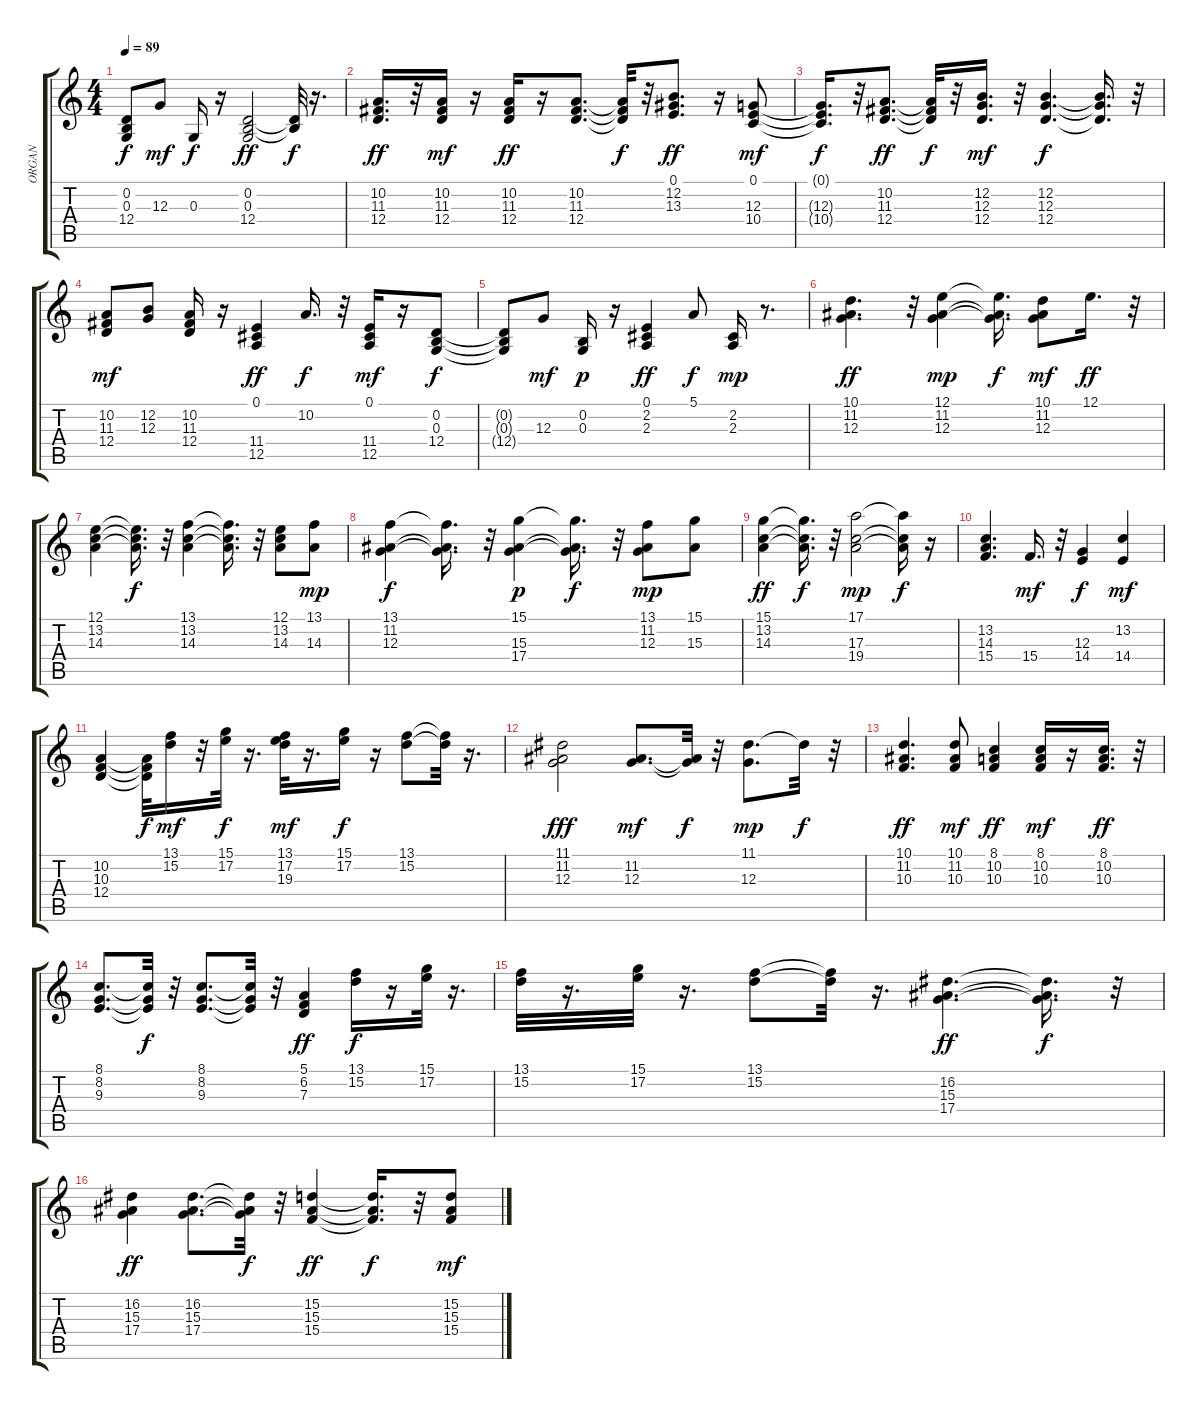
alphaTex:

\track ("ORGAN" "ORGAN") {instrument drawbarorgan}
\staff {score tabs}
\tuning (E4 B3 G3 D3 A2 E2) {hide}
\ts (4 4)
\tempo 89
\clef g2
\ks c
(0.2{t} 0.3{t} 12.4{t}).8{dy f} 12.3.8{dy mf} 0.3.16{dy f} r.16 (0.2 0.3 12.4).2{dy ff} (0.2{t} 12.4{t}).32{dy f} r.16{d} |
(10.2 11.3 12.4).16{d dy ff} r.32 (10.2 11.3 12.4).16{dy mf} r.16 (10.2 11.3 12.4).16{dy ff} r.16 (10.2 11.3 12.4).8{d} (10.2{t} 11.3{t} 12.4{t}).32{dy f} r.32 (0.1 12.2 13.3).8{d dy ff} r.16 (0.1 12.3 10.4).8{dy mf} |
(0.1{t} 12.3{t} 10.4{t}).16{d dy f} r.32 (10.2 11.3 12.4).8{d dy ff} (10.2{t} 11.3{t} 12.4{t}).32{dy f} r.32 (12.2 12.3 12.4).16{d dy mf} r.32 (12.2 12.3 12.4).4{d dy f} (12.2{t} 12.3{t} 12.4{t}).16{d} r.32 |
(10.2 11.3 12.4).8{dy mf} (12.2 12.3).8 (10.2 11.3 12.4).16 r.16 (0.1 11.4 12.5).4{dy ff} 10.2.16{d dy f} r.32 (0.1 11.4 12.5).16{dy mf} r.16 (0.2 0.3 12.4).8{dy f} |
(0.2{t} 0.3{t} 12.4{t}).8 12.3.8{dy mf} (0.2 0.3).16{dy p} r.16 (0.1 2.2 2.3).4{dy ff} 5.1.8{dy f} (2.2 2.3).16{dy mp} r.8{d} |
(10.1 11.2 12.3).4{d dy ff} r.32 (12.1 11.2 12.3).4{dy mp} (12.1{t} 11.2{t} 12.3{t}).16{d dy f} (10.1 11.2 12.3).8{dy mf} 12.1.16{d dy ff} r.32 |
(12.1 13.2 14.3).4 (12.1{t} 13.2{t} 14.3{t}).16{d dy f} r.32 (13.1 13.2 14.3).4 (13.1{t} 13.2{t} 14.3{t}).16{d} r.32 (12.1 13.2 14.3).8 (13.1 14.3).8{dy mp} |
(13.1 11.2 12.3).4{dy f} (13.1{t} 11.2{t} 12.3{t}).16{d} r.32 (15.1 15.3 17.4).4{dy p} (15.1{t} 15.3{t} 17.4{t}).16{d dy f} r.32 (13.1 11.2 12.3).8{dy mp} (15.1 15.3).8 |
(15.1 13.2 14.3).4{dy ff} (15.1{t} 13.2{t} 14.3{t}).16{d dy f} r.32 (17.1 17.3 19.4).2{dy mp} (17.1{t} 17.3{t} 19.4{t}).16{dy f} r.16 |
(13.2 14.3 15.4).4{d} 15.4.16{d dy mf} r.32 (12.3 14.4).4{dy f} (13.2 14.4).4{dy mf} |
(10.2 10.3 12.4).4 (10.2{t} 10.3{t} 12.4{t}).32{dy f} (13.1 15.2).16{dy mf} r.32 (15.1 17.2).32{dy f} r.16{d} (13.1 17.2 19.3).32{dy mf} r.16{d} (15.1 17.2).16{dy f} r.16 (13.1 15.2).8 (13.1{t} 15.2{t}).32 r.16{d} |
(11.1 11.2 12.3).2{dy fff} (11.2 12.3).8{d dy mf} (11.2{t} 12.3{t}).32{dy f} r.32 (11.1 12.3).8{d dy mp} 11.1{t}.32{dy f} r.32 |
(10.1 11.2 10.3).4{d dy ff} (10.1 11.2 10.3).8{dy mf} (8.1 10.2 10.3).4{dy ff} (8.1 10.2 10.3).16{dy mf} r.16 (8.1 10.2 10.3).16{d dy ff} r.32 |
(8.1 8.2 9.3).8{d} (8.1{t} 8.2{t} 9.3{t}).32{dy f} r.32 (8.1 8.2 9.3).8{d} (8.1{t} 8.2{t} 9.3{t}).32 r.32 (5.1 6.2 7.3).4{dy ff} (13.1 15.2).16{dy f} r.16 (15.1 17.2).32 r.16{d} |
(13.1 15.2).32 r.16{d} (15.1 17.2).32 r.16{d} (13.1 15.2).8 (13.1{t} 15.2{t}).32 r.16{d} (16.2 15.3 17.4).4{d dy ff} (16.2{t} 15.3{t} 17.4{t}).16{d dy f} r.32 |
(16.2 15.3 17.4).4{dy ff} (16.2 15.3 17.4).8{d} (16.2{t} 15.3{t} 17.4{t}).32{dy f} r.32 (15.2 15.3 15.4).4{dy ff} (15.2{t} 15.3{t} 15.4{t}).16{d dy f} r.32 (15.2 15.3 15.4).8{dy mf}
